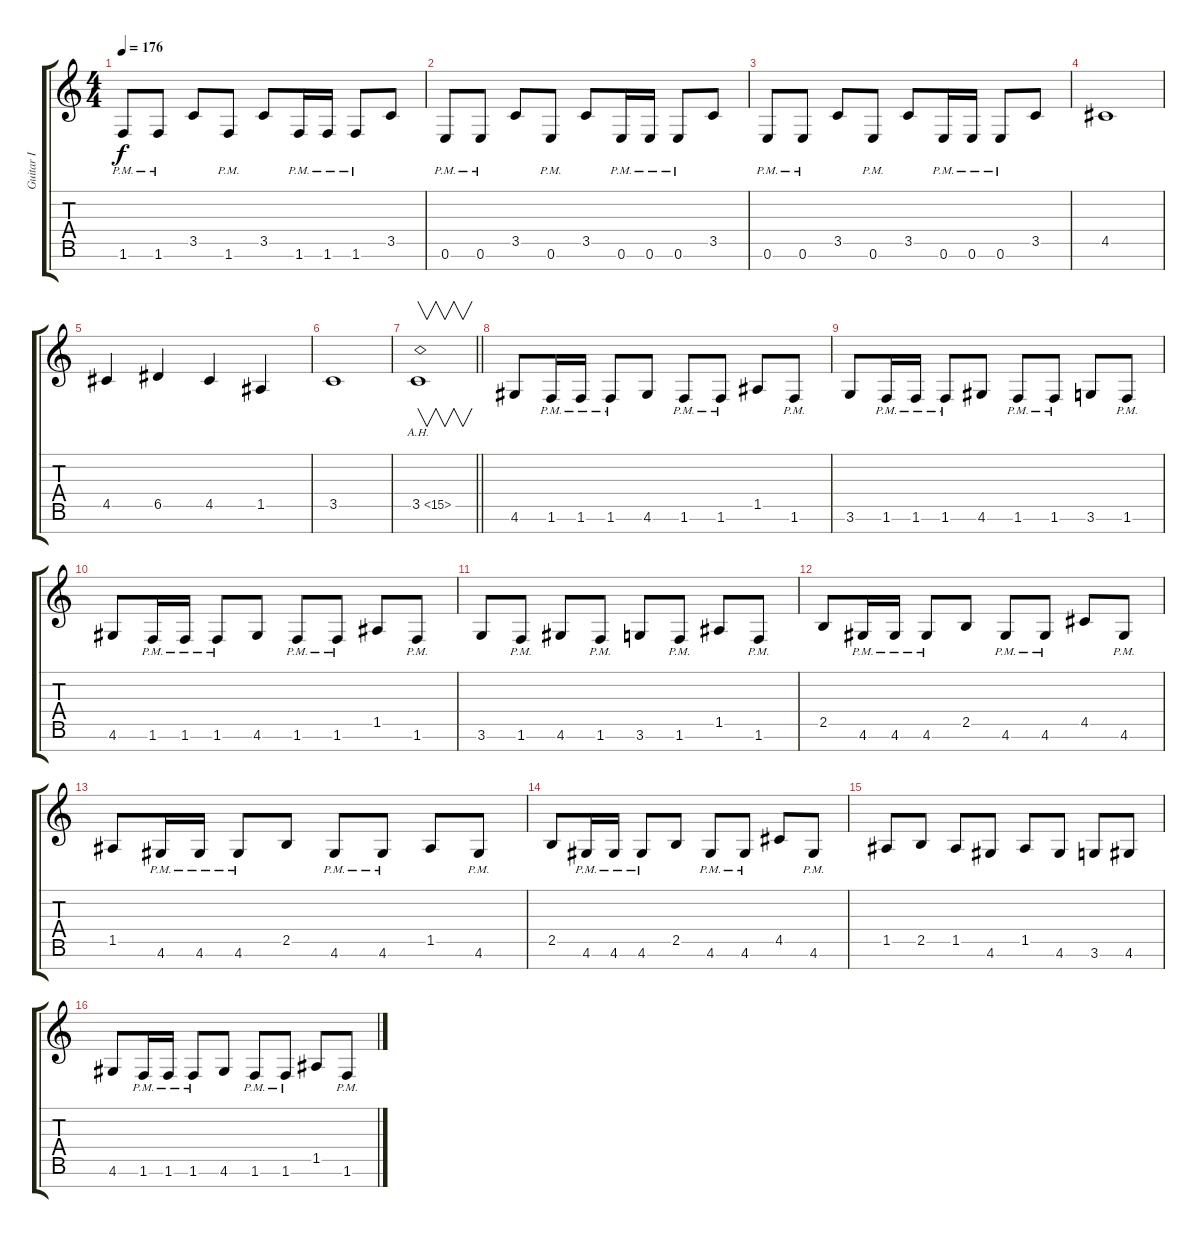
\track ("Guitar I" "Guitar I") {instrument distortionguitar}
\staff {score tabs}
\tuning (E4 B3 G3 D3 A2 E2 B1) {hide}
\ts (4 4)
\tempo 176
\clef g2
\ks c
1.6{pm}.8{dy f} 1.6{pm}.8 3.5.8 1.6{pm}.8 3.5.8 1.6{pm}.16 1.6{pm}.16 1.6{pm}.8 3.5.8 |
0.6{pm}.8 0.6{pm}.8 3.5.8 0.6{pm}.8 3.5.8 0.6{pm}.16 0.6{pm}.16 0.6{pm}.8 3.5.8 |
0.6{pm}.8 0.6{pm}.8 3.5.8 0.6{pm}.8 3.5.8 0.6{pm}.16 0.6{pm}.16 0.6{pm}.8 3.5.8 |
4.5.1 |
4.5.4 6.5.4 4.5.4 1.5.4 |
3.5.1 |
\barLineRight lightlight
3.5{ah 12}.1{v} |
\section ("" "")
4.6.8 1.6{pm}.16 1.6{pm}.16 1.6{pm}.8 4.6.8 1.6{pm}.8 1.6{pm}.8 1.5.8 1.6{pm}.8 |
3.6.8 1.6{pm}.16 1.6{pm}.16 1.6{pm}.8 4.6.8 1.6{pm}.8 1.6{pm}.8 3.6.8 1.6{pm}.8 |
4.6.8 1.6{pm}.16 1.6{pm}.16 1.6{pm}.8 4.6.8 1.6{pm}.8 1.6{pm}.8 1.5.8 1.6{pm}.8 |
3.6.8 1.6{pm}.8 4.6.8 1.6{pm}.8 3.6.8 1.6{pm}.8 1.5.8 1.6{pm}.8 |
2.5.8 4.6{pm}.16 4.6{pm}.16 4.6{pm}.8 2.5.8 4.6{pm}.8 4.6{pm}.8 4.5.8 4.6{pm}.8 |
1.5.8 4.6{pm}.16 4.6{pm}.16 4.6{pm}.8 2.5.8 4.6{pm}.8 4.6{pm}.8 1.5.8 4.6{pm}.8 |
2.5.8 4.6{pm}.16 4.6{pm}.16 4.6{pm}.8 2.5.8 4.6{pm}.8 4.6{pm}.8 4.5.8 4.6{pm}.8 |
1.5.8 2.5.8 1.5.8 4.6.8 1.5.8 4.6.8 3.6.8 4.6.8 |
4.6.8 1.6{pm}.16 1.6{pm}.16 1.6{pm}.8 4.6.8 1.6{pm}.8 1.6{pm}.8 1.5.8 1.6{pm}.8
